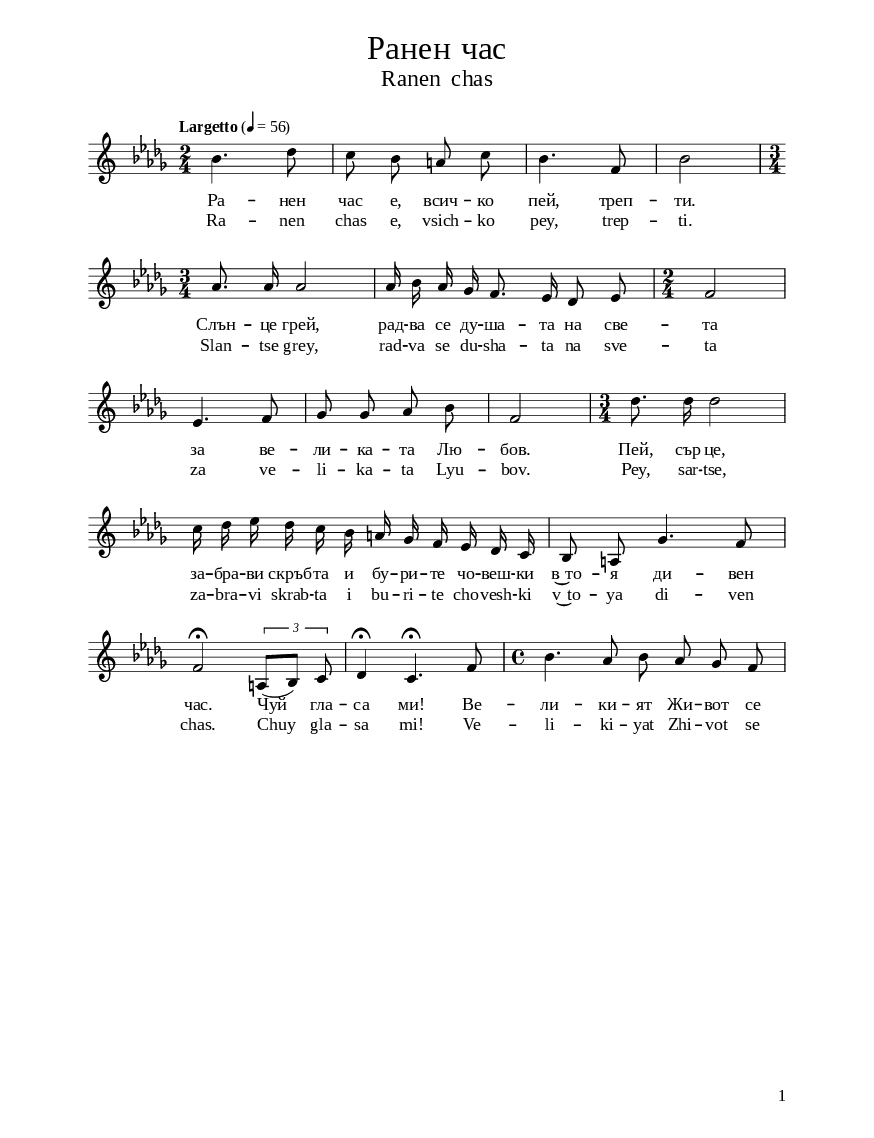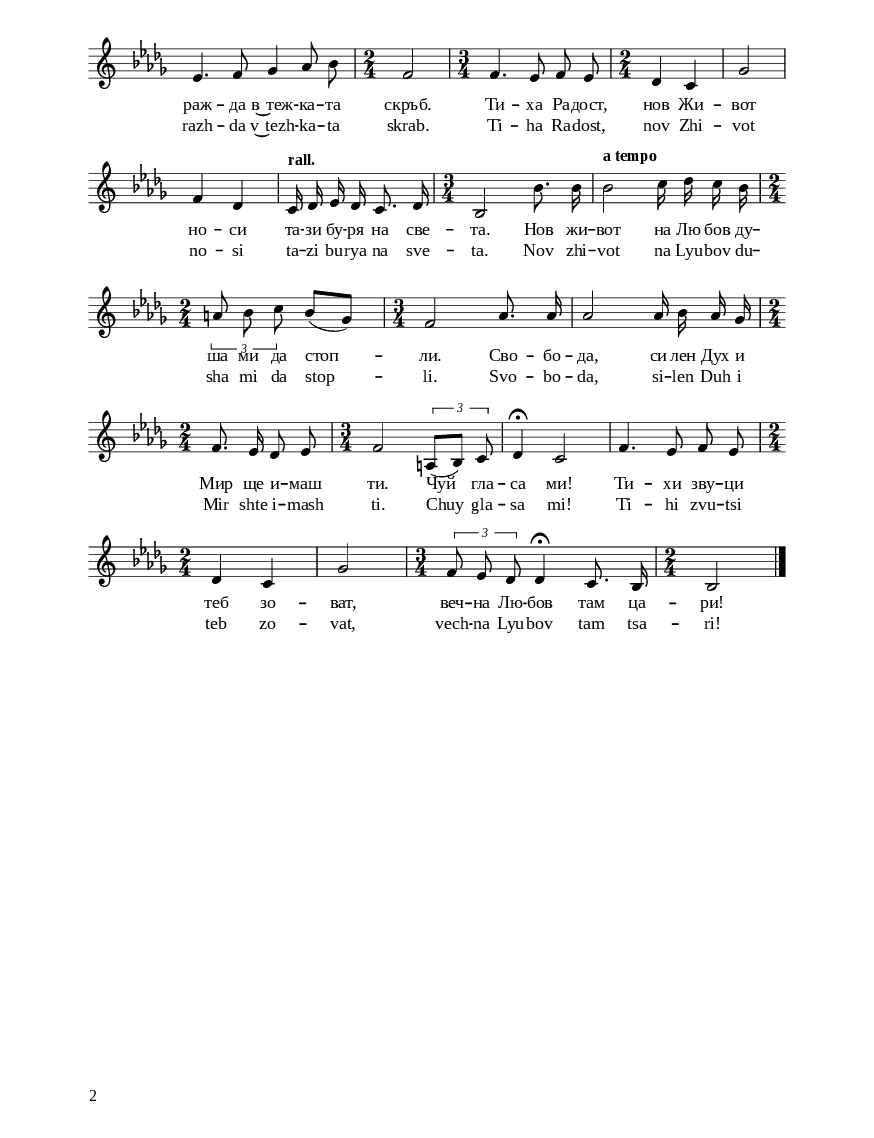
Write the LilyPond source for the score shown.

\version "2.20.0"

\paper {
  #(set-paper-size "a5")
}

\bookpart {
  \paper {
    print-all-headers = ##t
    print-page-number = ##t
    print-first-page-number = ##t

    % put page numbers on the bottom
    oddHeaderMarkup = \markup ""
    evenHeaderMarkup = \markup ""
    oddFooterMarkup = \markup
    \fill-line {
      ""
      \on-the-fly #print-page-number-check-first \fromproperty #'page:page-number-string
    }
    evenFooterMarkup = \markup
    \fill-line {
      \on-the-fly #print-page-number-check-first \fromproperty #'page:page-number-string
      ""
    }

    left-margin = 1.5\cm
    right-margin = 1.5\cm
    top-margin = 1.6\cm
    bottom-margin = 1.2\cm
    ragged-bottom = ##t % do not spread the staves to fill the whole vertical space

    % change lyrics and titles font (affects notes also)
    fonts =
    #(make-pango-font-tree
      "Times New Roman"
      "DejaVu Sans"
      "DejaVu Sans Mono"
      (/ (* staff-height pt) 3.6))

    % change distance between staves
    system-system-spacing =
    #'((basic-distance . 12)
       (minimum-distance . 6)
       (padding . 1)
       (stretchability . 12))
  }

  \header {
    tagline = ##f
  }

  \score{
    \layout {
      indent = 0.0\cm % remove first line indentation
      %ragged-last = ##t % do not spread last line to fill the whole space
      \context {
        \Score
        \omit BarNumber %remove bar numbers
      } % context

      \context {
        % change staff size
        \Staff
        fontSize = #+0 % affects notes size only
        \override StaffSymbol #'staff-space = #(magstep -3)
        \override StaffSymbol #'thickness = #0.5
        \override BarLine #'hair-thickness = #1
        %\override StaffSymbol #'ledger-line-thickness = #'(0 . 0)
      }

      \context {
        % adjust space between staff and lyrics and between the two lyric lines
        \Lyrics
        \override VerticalAxisGroup.nonstaff-relatedstaff-spacing = #'((basic-distance . 4.5))
        \override VerticalAxisGroup.nonstaff-nonstaff-spacing = #'((minimum-distance . 2))
      }
    } % layout

    \new Voice \relative c' {
      \clef treble
      \key des \major
      \time 2/4
      \tempo \markup {
        % make tempo note smaller
        \concat {
          "Largetto" \normal-text { " (" }
          \teeny \general-align #Y #DOWN \note #"4" #0.8
          \normal-text { " = 56)" }
        }
      }
      \autoBeamOff

      bes'4.  des8 | % 2
      c8  bes8  a8  c8 | % 3
      bes4.  f8 | % 4
      bes2 \break | % 5
      \time 3/4  | % 5
      as8.  as16  as2 | % 6
      as16  bes16  as16  ges16
      f8.  es16  des8  es8 | % 7
      \time 2/4  | % 7
      f2 \break | % 8
      es4.  f8 | % 9
      ges8  ges8  as8  bes8 |
      \barNumberCheck #10
      f2 | % 11
      \time 3/4  | % 11
      des'8.  des16  des2 \break | % 12
      c16  des16  es16  des16
      c16  bes16  a16  ges16
      f16  es16  des16  c16 | % 13
      bes8  a8  ges'4.  f8 \break | % 14
      f2 ^\fermata
      \tuplet 3/2 {   a,8 ( [  bes8 ) ]  c8 }
      | % 15
      des4 ^\fermata  c4. ^\fermata  f8 | % 16
      \time 4/4  | % 16
      bes4.  as8  bes8  as8
      ges8  f8 \break | % 17
      es4.  f8  ges4  as8  bes8
      | % 18
      \time 2/4  | % 18
      f2 | % 19
      \time 3/4  | % 19
      f4.  es8  f8  es8 |
      \time 2/4  |
      des4  c4  | % 21
      ges'2 \break | % 22
      f4  des4 | % 23
      \tempo "rall." c16  des16  es16
      des16  c8.  des16 | % 24
      \time 3/4 bes2  % 25
      bes'8.  bes16 |
      \tempo "a tempo" bes2 % 26
      c16  des16  c16  bes16 \break |
      \time 2/4
      \tuplet 3/2 {a8  bes8  c8 }
      bes8 ( [  ges8 ) ] | % 27
      \time 3/4 f2  as8.  as16 | % 28
      as2  as16  bes16  as16
      ges16 \break | % 29
      \time 2/4  | % 29
      f8.  es16  des8  es8 |
      \time 3/4  | f2
      \tuplet 3/2 {a,8 ( [  bes8 ) ]  c8 }
      | % 31
      des4 ^\fermata  c2 | % 32
      f4.  es8  f8  es8 \break | % 33
      \time 2/4  | % 33
      des4  c4 | % 34
      ges'2 | % 35
      \time 3/4  | % 35
      \tuplet 3/2 { f8 es des } des4 \fermata  c8. bes16 | \time 2/4 bes2 \bar "|." \break
    }

    \addlyrics {
      Ра -- нен час е, всич -- ко пей,
      треп -- ти. Слън -- це грей, рад --
      ва се ду -- ша -- та на све -- та
      за ве -- ли -- ка -- та Лю -- бов.
      Пей, сър -- це, за -- бра -- ви
      скръб -- та и бу -- ри -- те чо --
      веш -- ки в~то -- я ди -- вен час.
      Чуй  гла -- са ми! Ве -- ли --
      ки -- ят Жи -- вот се раж -- да
      в~теж -- ка -- та скръб. Ти -- ха
      Ра -- дост, нов Жи -- вот но -- си
      та -- зи бу -- ря на све -- та.
      Нов жи -- вот на Лю -- бов ду --
      ша ми да стоп -- ли. Сво -- бо
      -- да, си -- лен Дух и Мир ще и --
      маш ти. Чуй  гла -- са ми!
      Ти -- хи зву -- ци теб зо -- ват,
      веч -- на Лю -- бов там ца -- ри!}
      \addlyrics {
        Ra -- nen chas e, vsich -- ko pey,
        trep -- ti. Slan -- tse grey, rad --
        va se du -- sha -- ta na sve -- ta
        za ve -- li -- ka -- ta Lyu -- bov.
        Pey, sar -- tse, za -- bra -- vi
        skrab -- ta i bu -- ri -- te cho --
        vesh -- ki v~to -- ya di -- ven chas.
        Chuy  gla -- sa mi! Ve -- li --
        ki -- yat Zhi -- vot se razh -- da
        v~tezh -- ka -- ta skrab. Ti -- ha
        Ra -- dost, nov Zhi -- vot no -- si
        ta -- zi bu -- rya na sve -- ta.
        Nov zhi -- vot na Lyu -- bov du --
        sha mi da stop -- li. Svo -- bo
        -- da, si -- len Duh i Mir shte i --
        mash ti. Chuy  gla -- sa mi!
        Ti -- hi zvu -- tsi teb zo -- vat,
        vech -- na Lyu -- bov tam tsa -- ri!}

        \header {
          title = \markup \column \normal-text \fontsize #2.5 {
            \center-align
            \line { Ранен час }
            \vspace #-0.6
            \center-align
            \line \fontsize #-3 { Ranen chas }
            \vspace #-0.8
            \center-align
            \line \fontsize #-3 { " " }
          }
        }

        \midi{}

      } % score

      \pageBreak

      % include foreign translation(s) of the song
      \version "2.20.0"

\markup \fill-line { \fontsize #6 "Frühe Stunde" }
\markup \null
\markup \null
\markup \fontsize #+2.5 {
  \hspace #10
  \override #'(baseline-skip . 2)

  \column {
    \line { " " }
 \line { " " Es ist frühe Stunde, }

 \line { " " alles singt, alles schwingt.}

 \line { " " Die Sonne scheint,}

 \line { " " die Seele erfreut sich an der Welt, }

 \line { " " um der großen Liebe willen.}

 \line { " " Singe Herz, }

 \line { " " vergiss die Trauer}

 \line { " " und die menschlichen Sorgen}

 \line { " " in dieser wunderbaren Stunde.}

 \line { " " Höre meine Stimme! }

 \line { " " Das große Leben wird }

 \line { " " nur in schwerster Trauer geboren. }

 \line { " " Leise Freude und ein neues Leben}

 \line { " " bringt dieser Sturm der Welt.}

 \line { " " Das neue Leben der Liebe -}

 \line { " " mögen meine Seele wärmen! }

 \line { " " Freiheit, einen starken Geist }

 \line { " " und Frieden wirst du haben! }

 \line { " " Höre meine Stimme! }

 \line { " " Leise Töne rufen dich,}

 \line { " " dort herrscht ewige Liebe!}


  }
}


    } % bookpart
